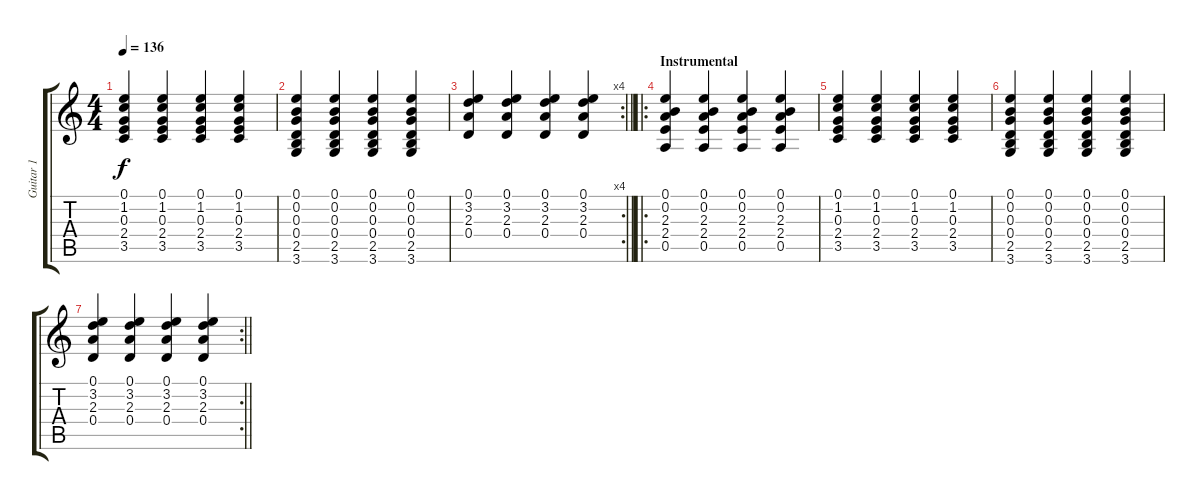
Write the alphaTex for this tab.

\track ("Guitar 1" "Guitar 1") {instrument electricguitarjazz}
\staff {score tabs}
\tuning (E4 B3 G3 D3 A2 E2) {hide}
\ts (4 4)
\tempo 136
\clef g2
\ks c
(0.1 1.2 0.3 2.4 3.5).4{dy f} (0.1 1.2 0.3 2.4 3.5).4 (0.1 1.2 0.3 2.4 3.5).4 (0.1 1.2 0.3 2.4 3.5).4 |
(0.1 0.2 0.3 0.4 2.5 3.6).4 (0.1 0.2 0.3 0.4 2.5 3.6).4 (0.1 0.2 0.3 0.4 2.5 3.6).4 (0.1 0.2 0.3 0.4 2.5 3.6).4 |
\rc 4
\barLineRight lightlight
(0.1 3.2 2.3 0.4).4 (0.1 3.2 2.3 0.4).4 (0.1 3.2 2.3 0.4).4 (0.1 3.2 2.3 0.4).4 |
\ro
\section ("" "Instrumental")
(0.1 0.2 2.3 2.4 0.5).4 (0.1 0.2 2.3 2.4 0.5).4 (0.1 0.2 2.3 2.4 0.5).4 (0.1 0.2 2.3 2.4 0.5).4 |
(0.1 1.2 0.3 2.4 3.5).4 (0.1 1.2 0.3 2.4 3.5).4 (0.1 1.2 0.3 2.4 3.5).4 (0.1 1.2 0.3 2.4 3.5).4 |
(0.1 0.2 0.3 0.4 2.5 3.6).4 (0.1 0.2 0.3 0.4 2.5 3.6).4 (0.1 0.2 0.3 0.4 2.5 3.6).4 (0.1 0.2 0.3 0.4 2.5 3.6).4 |
\rc 2
\barLineRight lightlight
(0.1 3.2 2.3 0.4).4 (0.1 3.2 2.3 0.4).4 (0.1 3.2 2.3 0.4).4 (0.1 3.2 2.3 0.4).4
